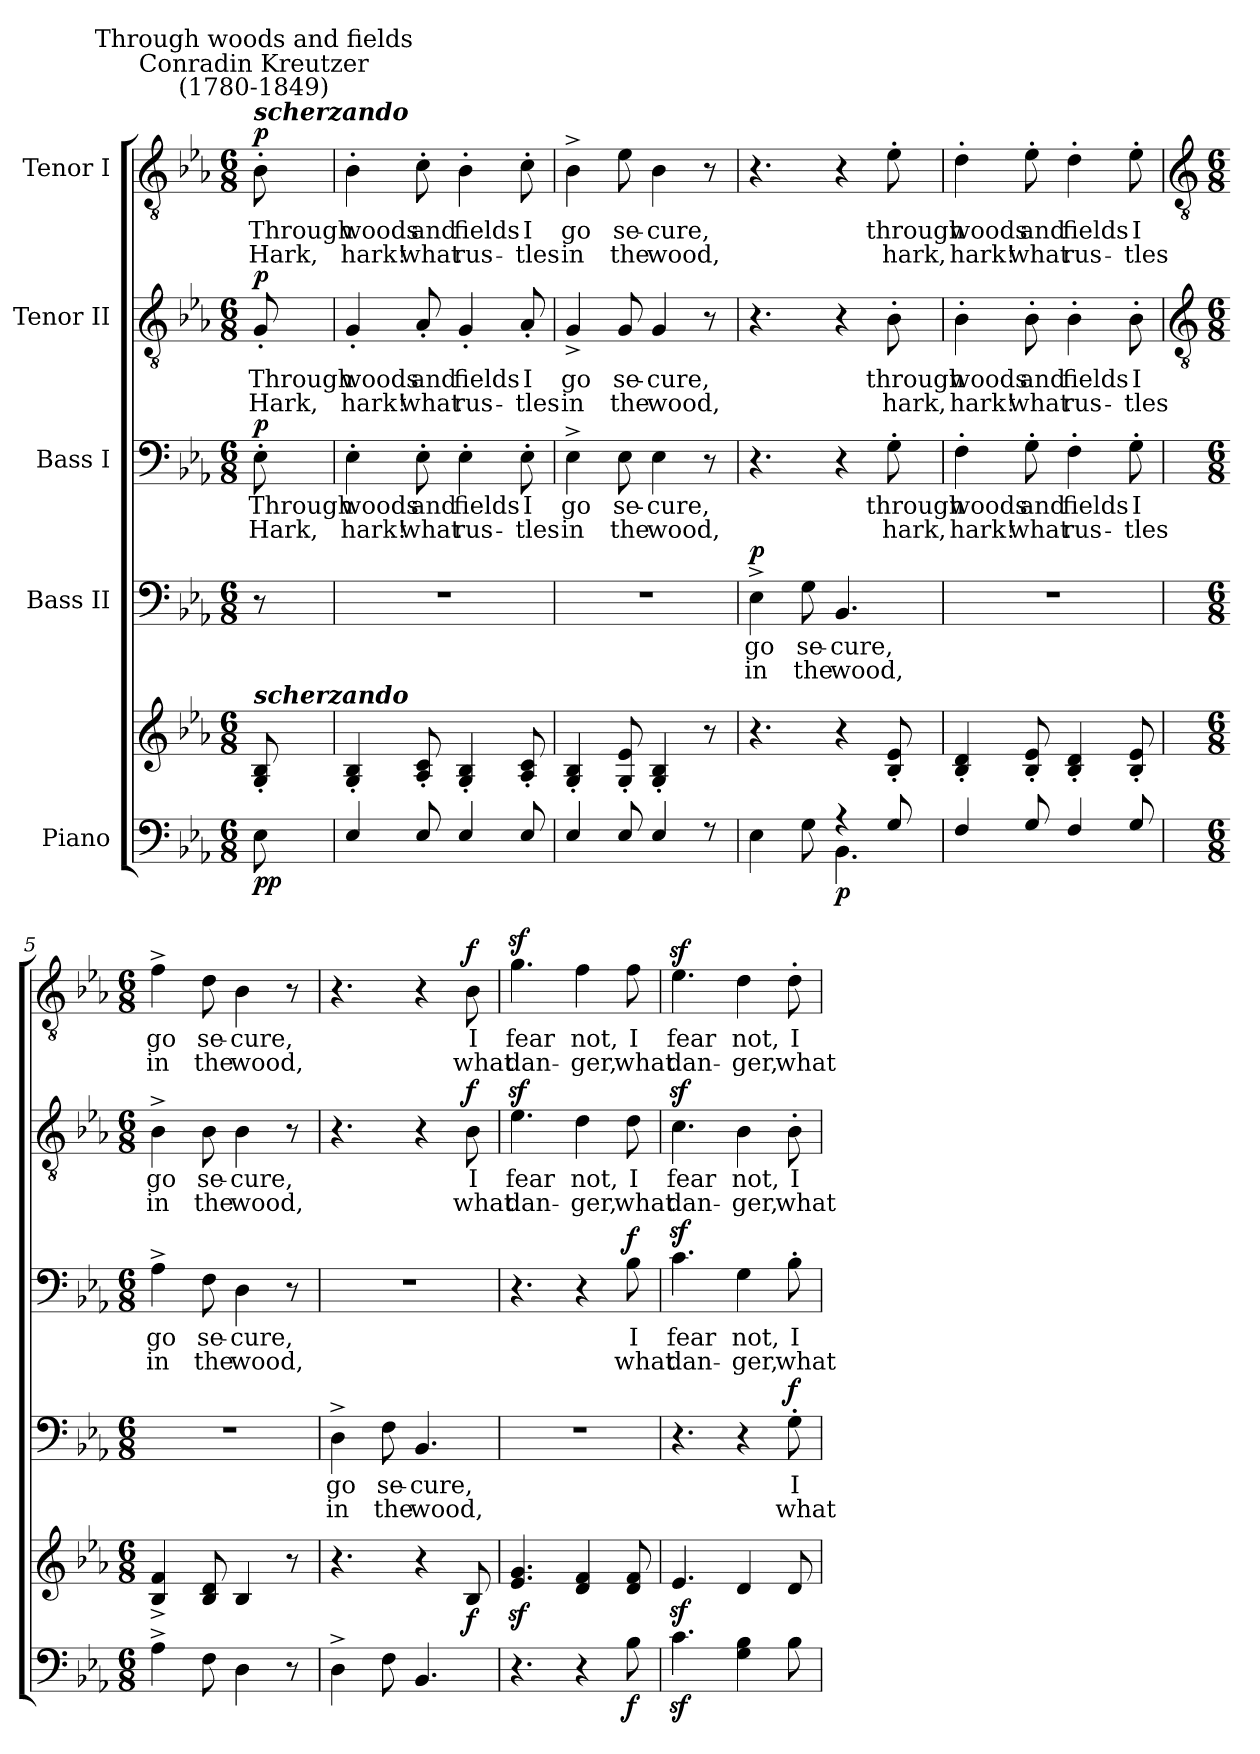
**kern	**kern	**dynam	**kern	**text	**text	**dynam	**kern	**text	**text	**dynam	**kern	**text	**text	**dynam	**kern	**text	**text	**dynam
*part5	*part5	*part5	*part4	*part4	*part4	*part4	*part3	*part3	*part3	*part3	*part2	*part2	*part2	*part2	*part1	*part1	*part1	*part1
*staff6	*staff5	*staff5/6	*staff4	*staff4	*staff4	*staff4	*staff3	*staff3	*staff3	*staff3	*staff2	*staff2	*staff2	*staff2	*staff1	*staff1	*staff1	*staff1
*I"Piano	*	*	*I"Bass II	*	*	*	*I"Bass I	*	*	*	*I"Tenor II	*	*	*	*I"Tenor I	*	*	*
*clefF4	*clefG2	*	*clefF4	*	*	*	*clefF4	*	*	*	*clefGv2	*	*	*	*clefGv2	*	*	*
*k[b-e-a-]	*k[b-e-a-]	*	*k[b-e-a-]	*	*	*	*k[b-e-a-]	*	*	*	*k[b-e-a-]	*	*	*	*k[b-e-a-]	*	*	*
*E-:	*E-:	*	*E-:	*	*	*	*E-:	*	*	*	*E-:	*	*	*	*E-:	*	*	*
*M6/8	*M6/8	*	*M6/8	*	*	*	*M6/8	*	*	*	*M6/8	*	*	*	*M6/8	*	*	*
*MM96	*MM96	*	*MM96	*	*	*	*MM96	*	*	*	*MM96	*	*	*	*MM96	*	*	*
=	=	=	=	=	=	=	=	=	=	=	=	=	=	=	=	=	=	=
*^	*	*	*	*	*	*	*	*	*	*	*	*	*	*	*	*	*	*
!	!	!	!	!	!	!	!	!	!	!	!	!	!	!	!	!LO:TX:a:Bi:t=scherzando	!	!	!
!	!	!	!	!	!	!	!	!	!	!	!	!	!	!	!	!LO:TX:a:cj:t=Conradin Kreutzer\n(1780-1849)	!	!	!
!	!	!	!	!	!	!	!	!	!	!	!	!	!	!	!	!LO:TX:a:cj:t=Through woods and fields	!	!	!
!	!	!LO:TX:a:Bi:t=scherzando	!	!	!	!	!	!	!	!	!	!	!	!	!	!	!	!	!
!	!	!	!LO:DY:b=2	!	!	!	!	!	!LO:LY:b	!LO:LY:b	!	!	!LO:LY:b	!LO:LY:b	!	!	!LO:LY:b	!LO:LY:b	!
!	!	!	!LO:DY:n=1:b	!	!	!	!	!	!	!	!LO:DY:b	!	!	!	!LO:DY:b	!	!	!	!LO:DY:b
8E-	8ryy	8G' 8B-'	p p	8r	.	.	.	8E-'	Through	Hark,	p	8G'	Through	Hark,	p	8B-'	Through	Hark,	p
=1	=1	=1	=1	=1	=1	=1	=1	=1	=1	=1	=1	=1	=1	=1	=1	=1	=1	=1	=1
!	!LO:N:vis=1	!	!	!LO:N:vis=1	!	!	!	!	!LO:LY:b	!LO:LY:b	!	!	!LO:LY:b	!LO:LY:b	!	!	!LO:LY:b	!LO:LY:b	!
4E-	2.ryy	4G' 4B-'	.	2.r	.	.	.	4E-'	woods	hark!	.	4G'	woods	hark!	.	4B-'	woods	hark!	.
!	!	!	!	!	!	!	!	!	!LO:LY:b	!LO:LY:b	!	!	!LO:LY:b	!LO:LY:b	!	!	!LO:LY:b	!LO:LY:b	!
8E-	.	8A-' 8c'	.	.	.	.	.	8E-'	and	what	.	8A-'	and	what	.	8c'	and	what	.
!	!	!	!	!	!	!	!	!	!LO:LY:b	!LO:LY:b	!	!	!LO:LY:b	!LO:LY:b	!	!	!LO:LY:b	!LO:LY:b	!
4E-	.	4G' 4B-'	.	.	.	.	.	4E-'	fields	rus-	.	4G'	fields	rus-	.	4B-'	fields	rus-	.
!	!	!	!	!	!	!	!	!	!LO:LY:b	!LO:LY:b	!	!	!LO:LY:b	!LO:LY:b	!	!	!LO:LY:b	!LO:LY:b	!
8E-	.	8A-' 8c'	.	.	.	.	.	8E-'	-I	tles	.	8A-'	-I	tles	.	8c'	-I	tles	.
=2	=2	=2	=2	=2	=2	=2	=2	=2	=2	=2	=2	=2	=2	=2	=2	=2	=2	=2	=2
!	!LO:N:vis=1	!	!	!LO:N:vis=1	!	!	!	!	!LO:LY:b	!LO:LY:b	!	!	!LO:LY:b	!LO:LY:b	!	!	!LO:LY:b	!LO:LY:b	!
4E-	2.ryy	4G' 4B-'	.	2.r	.	.	.	4E-^	go	in	.	4G^	go	in	.	4B-^	go	in	.
!	!	!	!	!	!	!	!	!	!LO:LY:b	!LO:LY:b	!	!	!LO:LY:b	!LO:LY:b	!	!	!LO:LY:b	!LO:LY:b	!
8E-	.	8G' 8e-'	.	.	.	.	.	8E-	se-	-the	.	8G	se-	-the	.	8e-	se-	-the	.
!	!	!	!	!	!	!	!	!	!LO:LY:b	!LO:LY:b	!	!	!LO:LY:b	!LO:LY:b	!	!	!LO:LY:b	!LO:LY:b	!
4E-	.	4G' 4B-'	.	.	.	.	.	4E-	cure,	wood,	.	4G	cure,	wood,	.	4B-	cure,	wood,	.
8r	.	8r	.	.	.	.	.	8r	.	.	.	8r	.	.	.	8r	.	.	.
=3	=3	=3	=3	=3	=3	=3	=3	=3	=3	=3	=3	=3	=3	=3	=3	=3	=3	=3	=3
!	!	!	!	!	!LO:LY:b	!LO:LY:b	!LO:DY:b	!	!	!	!	!	!	!	!	!	!	!	!
4E-	4.ryy	4.r	.	4E-^	go	in	p	4.r	.	.	.	4.r	.	.	.	4.r	.	.	.
!	!	!	!	!	!LO:LY:b	!LO:LY:b	!	!	!	!	!	!	!	!	!	!	!	!	!
8G	.	.	.	8G	se-	-the	.	.	.	.	.	.	.	.	.	.	.	.	.
!	!	!	!LO:DY:b=2	!	!LO:LY:b	!LO:LY:b	!	!	!	!	!	!	!	!	!	!	!	!	!
4r	4.BB-\	4r	p	4.BB-	cure,	wood,	.	4r	.	.	.	4r	.	.	.	4r	.	.	.
!	!	!	!	!	!	!	!	!	!LO:LY:b	!LO:LY:b	!	!	!LO:LY:b	!LO:LY:b	!	!	!LO:LY:b	!LO:LY:b	!
8G/	.	8B-' 8e-'	.	.	.	.	.	8G'	through	hark,	.	8B-'	through	hark,	.	8e-'	through	hark,	.
=4	=4	=4	=4	=4	=4	=4	=4	=4	=4	=4	=4	=4	=4	=4	=4	=4	=4	=4	=4
!	!LO:N:vis=1	!	!	!LO:N:vis=1	!	!	!	!	!LO:LY:b	!LO:LY:b	!	!	!LO:LY:b	!LO:LY:b	!	!	!LO:LY:b	!LO:LY:b	!
4F	2.ryy	4B-' 4d'	.	2.r	.	.	.	4F'	woods	hark!	.	4B-'	woods	hark!	.	4d'	woods	hark!	.
!	!	!	!	!	!	!	!	!	!LO:LY:b	!LO:LY:b	!	!	!LO:LY:b	!LO:LY:b	!	!	!LO:LY:b	!LO:LY:b	!
8G	.	8B-' 8e-'	.	.	.	.	.	8G'	and	what	.	8B-'	and	what	.	8e-'	and	what	.
!	!	!	!	!	!	!	!	!	!LO:LY:b	!LO:LY:b	!	!	!LO:LY:b	!LO:LY:b	!	!	!LO:LY:b	!LO:LY:b	!
4F	.	4B-' 4d'	.	.	.	.	.	4F'	fields	rus-	.	4B-'	fields	rus-	.	4d'	fields	rus-	.
!	!	!	!	!	!	!	!	!	!LO:LY:b	!LO:LY:b	!	!	!LO:LY:b	!LO:LY:b	!	!	!LO:LY:b	!LO:LY:b	!
8G	.	8B-' 8e-'	.	.	.	.	.	8G'	-I	tles	.	8B-'	-I	tles	.	8e-'	-I	tles	.
*v	*v	*	*	*	*	*	*	*	*	*	*	*	*	*	*	*	*	*	*
!!LO:LB:g=z
=5	=5	=5	=5	=5	=5	=5	=5	=5	=5	=5	=5	=5	=5	=5	=5	=5	=5	=5
*	*	*	*	*	*	*	*	*	*	*	*clefGv2	*	*	*	*clefGv2	*	*	*
*M6/8	*M6/8	*	*M6/8	*	*	*	*M6/8	*	*	*	*M6/8	*	*	*	*M6/8	*	*	*
!	!	!	!LO:N:vis=1	!	!	!	!	!LO:LY:b	!LO:LY:b	!	!	!LO:LY:b	!LO:LY:b	!	!	!LO:LY:b	!LO:LY:b	!
4A-^	4B-^ 4f^	.	2.r	.	.	.	4A-^	go	in	.	4B-^	go	in	.	4f^	go	in	.
!	!	!	!	!	!	!	!	!LO:LY:b	!LO:LY:b	!	!	!LO:LY:b	!LO:LY:b	!	!	!LO:LY:b	!LO:LY:b	!
8F	8B- 8d	.	.	.	.	.	8F	se-	-the	.	8B-	se-	-the	.	8d	se-	-the	.
!	!	!	!	!	!	!	!	!LO:LY:b	!LO:LY:b	!	!	!LO:LY:b	!LO:LY:b	!	!	!LO:LY:b	!LO:LY:b	!
4D\	4B-	.	.	.	.	.	4D	cure,	wood,	.	4B-	cure,	wood,	.	4B-	cure,	wood,	.
8r	8r	.	.	.	.	.	8r	.	.	.	8r	.	.	.	8r	.	.	.
=6	=6	=6	=6	=6	=6	=6	=6	=6	=6	=6	=6	=6	=6	=6	=6	=6	=6	=6
!	!	!	!	!LO:LY:b	!LO:LY:b	!	!LO:N:vis=1	!	!	!	!	!	!	!	!	!	!	!
4D^	4.r	.	4D^	go	in	.	2.r	.	.	.	4.r	.	.	.	4.r	.	.	.
!	!	!	!	!LO:LY:b	!LO:LY:b	!	!	!	!	!	!	!	!	!	!	!	!	!
8F	.	.	8F	se-	-the	.	.	.	.	.	.	.	.	.	.	.	.	.
!	!	!	!	!LO:LY:b	!LO:LY:b	!	!	!	!	!	!	!	!	!	!	!	!	!
4.BB-	4r	.	4.BB-	cure,	wood,	.	.	.	.	.	4r	.	.	.	4r	.	.	.
!	!	!LO:DY:b	!	!	!	!	!	!	!	!	!	!LO:LY:b	!LO:LY:b	!LO:DY:b	!	!LO:LY:b	!LO:LY:b	!LO:DY:b
.	8B-	f	.	.	.	.	.	.	.	.	8B-	I	what	f	8B-	I	what	f
=7	=7	=7	=7	=7	=7	=7	=7	=7	=7	=7	=7	=7	=7	=7	=7	=7	=7	=7
!	!	!	!LO:N:vis=1	!	!	!	!	!	!	!	!	!LO:LY:b	!LO:LY:b	!	!	!LO:LY:b	!LO:LY:b	!
4.r	4.e-z< 4.gz<	.	2.r	.	.	.	4.r	.	.	.	4.e-z<	fear	dan-	.	4.gz<	fear	dan-	.
!	!	!	!	!	!	!	!	!	!	!	!	!LO:LY:b	!LO:LY:b	!	!	!LO:LY:b	!LO:LY:b	!
4r	4d 4f	.	.	.	.	.	4r	.	.	.	4d	-not,	ger,	.	4f	-not,	ger,	.
!	!	!LO:DY:b=2	!	!	!	!	!	!LO:LY:b	!LO:LY:b	!LO:DY:b	!	!LO:LY:b	!LO:LY:b	!	!	!LO:LY:b	!LO:LY:b	!
8B-	8d 8f	f	.	.	.	.	8B-	I	what	f	8d	I	what	.	8f	I	what	.
=8	=8	=8	=8	=8	=8	=8	=8	=8	=8	=8	=8	=8	=8	=8	=8	=8	=8	=8
!	!	!	!	!	!	!	!	!LO:LY:b	!LO:LY:b	!	!	!LO:LY:b	!LO:LY:b	!	!	!LO:LY:b	!LO:LY:b	!
4.cz<	4.e-z<	.	4.r	.	.	.	4.cz<	fear	dan-	.	4.cz<	fear	dan-	.	4.e-z<	fear	dan-	.
!	!	!	!	!	!	!	!	!LO:LY:b	!LO:LY:b	!	!	!LO:LY:b	!LO:LY:b	!	!	!LO:LY:b	!LO:LY:b	!
4G 4B-	4d	.	4r	.	.	.	4G	-not,	ger,	.	4B-	-not,	ger,	.	4d	-not,	ger,	.
!	!	!	!	!LO:LY:b	!LO:LY:b	!LO:DY:b	!	!LO:LY:b	!LO:LY:b	!	!	!LO:LY:b	!LO:LY:b	!	!	!LO:LY:b	!LO:LY:b	!
8B-	8d	.	8G'	I	what	f	8B-'	I	what	.	8B-'	I	what	.	8d'	I	what	.
=	=	=	=	=	=	=	=	=	=	=	=	=	=	=	=	=	=	=
*-	*-	*-	*-	*-	*-	*-	*-	*-	*-	*-	*-	*-	*-	*-	*-	*-	*-	*-
